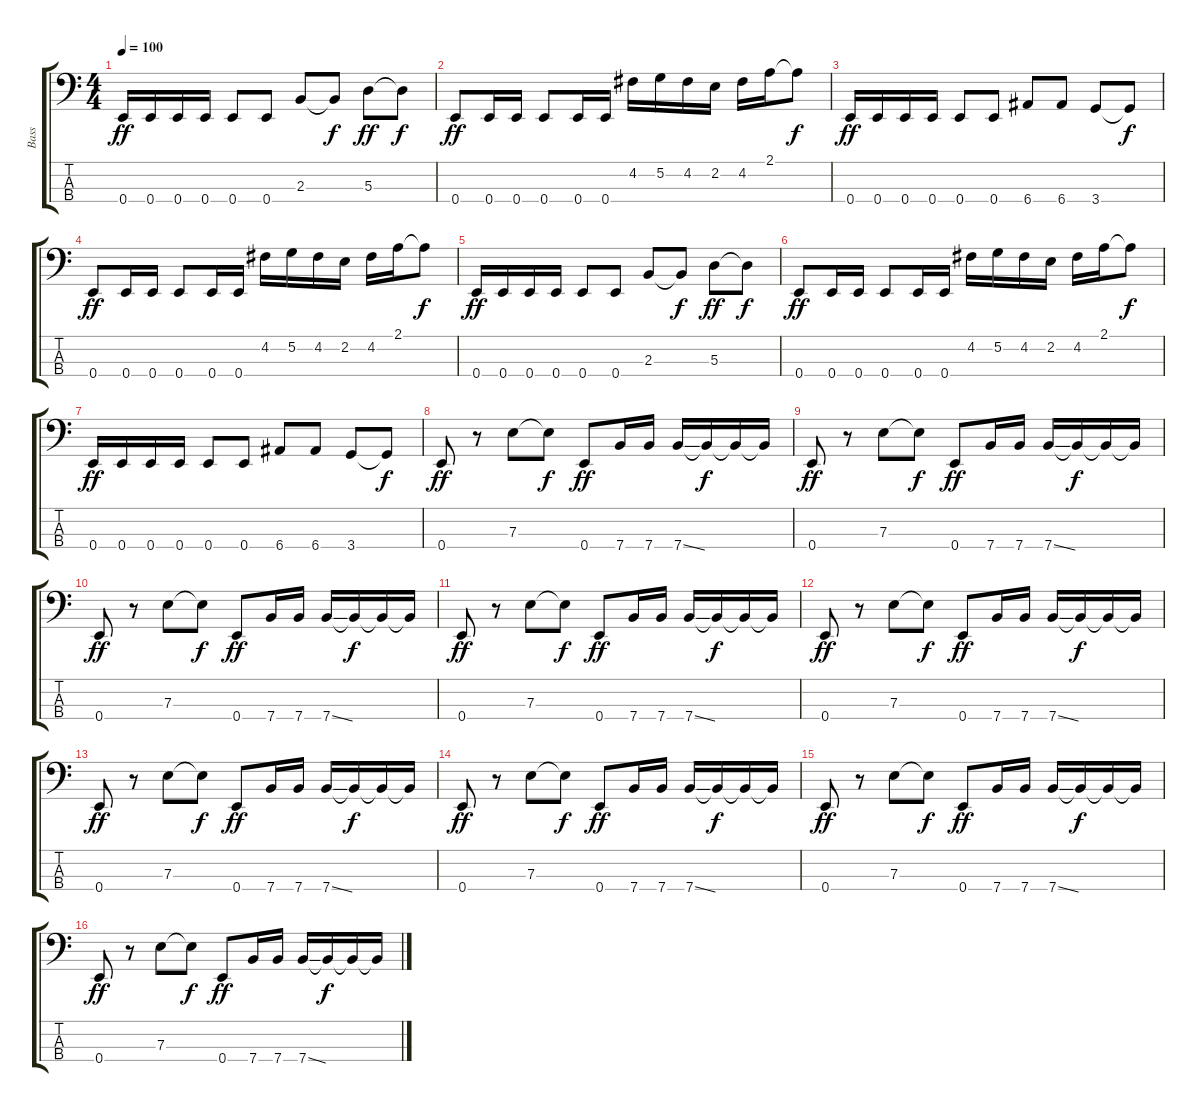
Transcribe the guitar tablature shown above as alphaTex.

\track ("Bass" "Bass") {instrument electricbasspick}
\staff {score tabs}
\tuning (G2 D2 A1 E1) {hide}
\ts (4 4)
\tempo 100
\clef f4
\ks c
0.4.16{dy ff} 0.4.16 0.4.16 0.4.16 0.4.8 0.4.8 2.3.8 2.3{t}.8{dy f} 5.3.8{dy ff} 5.3{t}.8{dy f} |
0.4.8{dy ff} 0.4.16 0.4.16 0.4.8 0.4.16 0.4.16 4.2.16 5.2.16 4.2.16 2.2.16 4.2.16 2.1.16 2.1{t}.8{dy f} |
0.4.16{dy ff} 0.4.16 0.4.16 0.4.16 0.4.8 0.4.8 6.4.8 6.4.8 3.4.8 3.4{t}.8{dy f} |
0.4.8{dy ff} 0.4.16 0.4.16 0.4.8 0.4.16 0.4.16 4.2.16 5.2.16 4.2.16 2.2.16 4.2.16 2.1.16 2.1{t}.8{dy f} |
0.4.16{dy ff} 0.4.16 0.4.16 0.4.16 0.4.8 0.4.8 2.3.8 2.3{t}.8{dy f} 5.3.8{dy ff} 5.3{t}.8{dy f} |
0.4.8{dy ff} 0.4.16 0.4.16 0.4.8 0.4.16 0.4.16 4.2.16 5.2.16 4.2.16 2.2.16 4.2.16 2.1.16 2.1{t}.8{dy f} |
0.4.16{dy ff} 0.4.16 0.4.16 0.4.16 0.4.8 0.4.8 6.4.8 6.4.8 3.4.8 3.4{t}.8{dy f} |
0.4.8{dy ff} r.8 7.3.8 7.3{t}.8{dy f} 0.4.8{dy ff} 7.4.16 7.4.16 7.4{ss}.16 7.4{t}.16{dy f} 7.4{t}.16 7.4{t}.16 |
0.4.8{dy ff} r.8 7.3.8 7.3{t}.8{dy f} 0.4.8{dy ff} 7.4.16 7.4.16 7.4{ss}.16 7.4{t}.16{dy f} 7.4{t}.16 7.4{t}.16 |
0.4.8{dy ff} r.8 7.3.8 7.3{t}.8{dy f} 0.4.8{dy ff} 7.4.16 7.4.16 7.4{ss}.16 7.4{t}.16{dy f} 7.4{t}.16 7.4{t}.16 |
0.4.8{dy ff} r.8 7.3.8 7.3{t}.8{dy f} 0.4.8{dy ff} 7.4.16 7.4.16 7.4{ss}.16 7.4{t}.16{dy f} 7.4{t}.16 7.4{t}.16 |
0.4.8{dy ff} r.8 7.3.8 7.3{t}.8{dy f} 0.4.8{dy ff} 7.4.16 7.4.16 7.4{ss}.16 7.4{t}.16{dy f} 7.4{t}.16 7.4{t}.16 |
0.4.8{dy ff} r.8 7.3.8 7.3{t}.8{dy f} 0.4.8{dy ff} 7.4.16 7.4.16 7.4{ss}.16 7.4{t}.16{dy f} 7.4{t}.16 7.4{t}.16 |
0.4.8{dy ff} r.8 7.3.8 7.3{t}.8{dy f} 0.4.8{dy ff} 7.4.16 7.4.16 7.4{ss}.16 7.4{t}.16{dy f} 7.4{t}.16 7.4{t}.16 |
0.4.8{dy ff} r.8 7.3.8 7.3{t}.8{dy f} 0.4.8{dy ff} 7.4.16 7.4.16 7.4{ss}.16 7.4{t}.16{dy f} 7.4{t}.16 7.4{t}.16 |
0.4.8{dy ff} r.8 7.3.8 7.3{t}.8{dy f} 0.4.8{dy ff} 7.4.16 7.4.16 7.4{ss}.16 7.4{t}.16{dy f} 7.4{t}.16 7.4{t}.16
